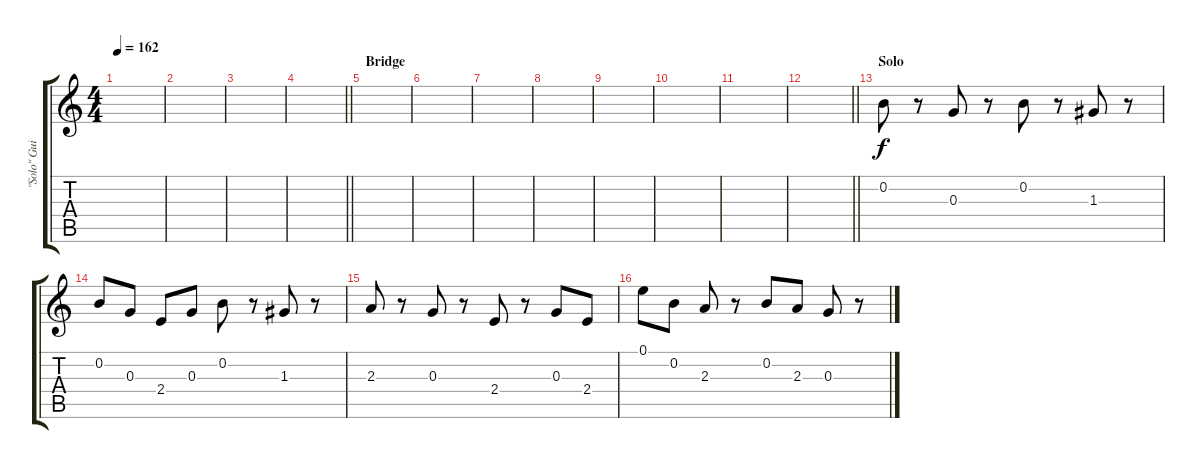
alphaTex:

\track ("\"Solo\" Guitar - Chesnakov" "\"Solo\" Gui") {instrument electricguitarclean}
\staff {score tabs}
\tuning (E4 B3 G3 D3 A2 E2) {hide}
\ts (4 4)
\tempo 162
\clef g2
\ks c
|
|
|
\barLineRight lightlight
|
\section ("" "Bridge")
|
|
|
|
|
|
|
\barLineRight lightlight
|
\section ("" "Solo")
0.2.8{instrument overdrivenguitar} r.8 0.3.8 r.8 0.2.8 r.8 1.3.8 r.8 |
0.2.8 0.3.8 2.4.8 0.3.8 0.2.8 r.8 1.3.8 r.8 |
2.3.8 r.8 0.3.8 r.8 2.4.8 r.8 0.3.8 2.4.8 |
0.1.8 0.2.8 2.3.8 r.8 0.2.8 2.3.8 0.3.8 r.8
